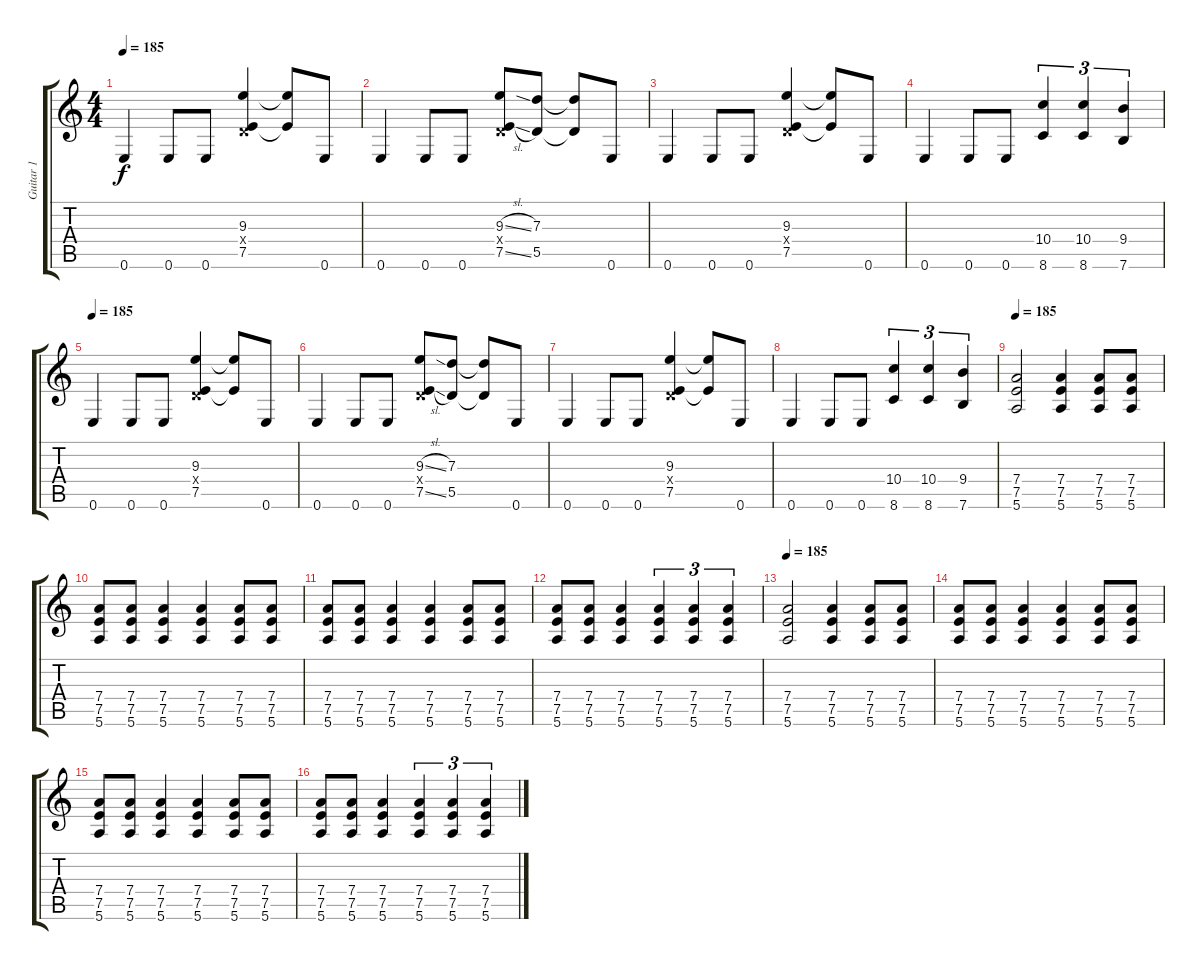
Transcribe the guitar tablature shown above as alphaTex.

\track ("Guitar 1" "Guitar 1") {instrument electricguitarclean}
\staff {score tabs}
\tuning (E4 B3 G3 D3 A2 E2) {hide}
\ts (4 4)
\tempo 185
\clef g2
\ks c
0.6.4{dy f} 0.6.8 0.6.8 (9.3 0.4{x} 7.5).4 (9.3{t} 7.5{t}).8 0.6.8 |
0.6.4 0.6.8 0.6.8 (9.3{sl} 0.4{x} 7.5{sl}).8 (7.3 5.5).8 (7.3{t} 5.5{t}).8 0.6.8 |
0.6.4 0.6.8 0.6.8 (9.3 0.4{x} 7.5).4 (9.3{t} 7.5{t}).8 0.6.8 |
0.6.4 0.6.8 0.6.8 (10.4 8.6).4{tu (3 2)} (10.4 8.6).4{tu (3 2)} (9.4 7.6).4{tu (3 2)} |
\tempo 185
0.6.4 0.6.8 0.6.8 (9.3 0.4{x} 7.5).4 (9.3{t} 7.5{t}).8 0.6.8 |
0.6.4 0.6.8 0.6.8 (9.3{sl} 0.4{x} 7.5{sl}).8 (7.3 5.5).8 (7.3{t} 5.5{t}).8 0.6.8 |
0.6.4 0.6.8 0.6.8 (9.3 0.4{x} 7.5).4 (9.3{t} 7.5{t}).8 0.6.8 |
0.6.4 0.6.8 0.6.8 (10.4 8.6).4{tu (3 2)} (10.4 8.6).4{tu (3 2)} (9.4 7.6).4{tu (3 2)} |
\tempo 185
(7.4 7.5 5.6).2{instrument overdrivenguitar} (7.4 7.5 5.6).4 (7.4 7.5 5.6).8 (7.4 7.5 5.6).8 |
(7.4 7.5 5.6).8 (7.4 7.5 5.6).8 (7.4 7.5 5.6).4 (7.4 7.5 5.6).4 (7.4 7.5 5.6).8 (7.4 7.5 5.6).8 |
(7.4 7.5 5.6).8 (7.4 7.5 5.6).8 (7.4 7.5 5.6).4 (7.4 7.5 5.6).4 (7.4 7.5 5.6).8 (7.4 7.5 5.6).8 |
(7.4 7.5 5.6).8 (7.4 7.5 5.6).8 (7.4 7.5 5.6).4 (7.4 7.5 5.6).4{tu (3 2)} (7.4 7.5 5.6).4{tu (3 2)} (7.4 7.5 5.6).4{tu (3 2)} |
\tempo 185
(7.4 7.5 5.6).2{instrument overdrivenguitar} (7.4 7.5 5.6).4 (7.4 7.5 5.6).8 (7.4 7.5 5.6).8 |
(7.4 7.5 5.6).8 (7.4 7.5 5.6).8 (7.4 7.5 5.6).4 (7.4 7.5 5.6).4 (7.4 7.5 5.6).8 (7.4 7.5 5.6).8 |
(7.4 7.5 5.6).8 (7.4 7.5 5.6).8 (7.4 7.5 5.6).4 (7.4 7.5 5.6).4 (7.4 7.5 5.6).8 (7.4 7.5 5.6).8 |
(7.4 7.5 5.6).8 (7.4 7.5 5.6).8 (7.4 7.5 5.6).4 (7.4 7.5 5.6).4{tu (3 2)} (7.4 7.5 5.6).4{tu (3 2)} (7.4 7.5 5.6).4{tu (3 2)}
